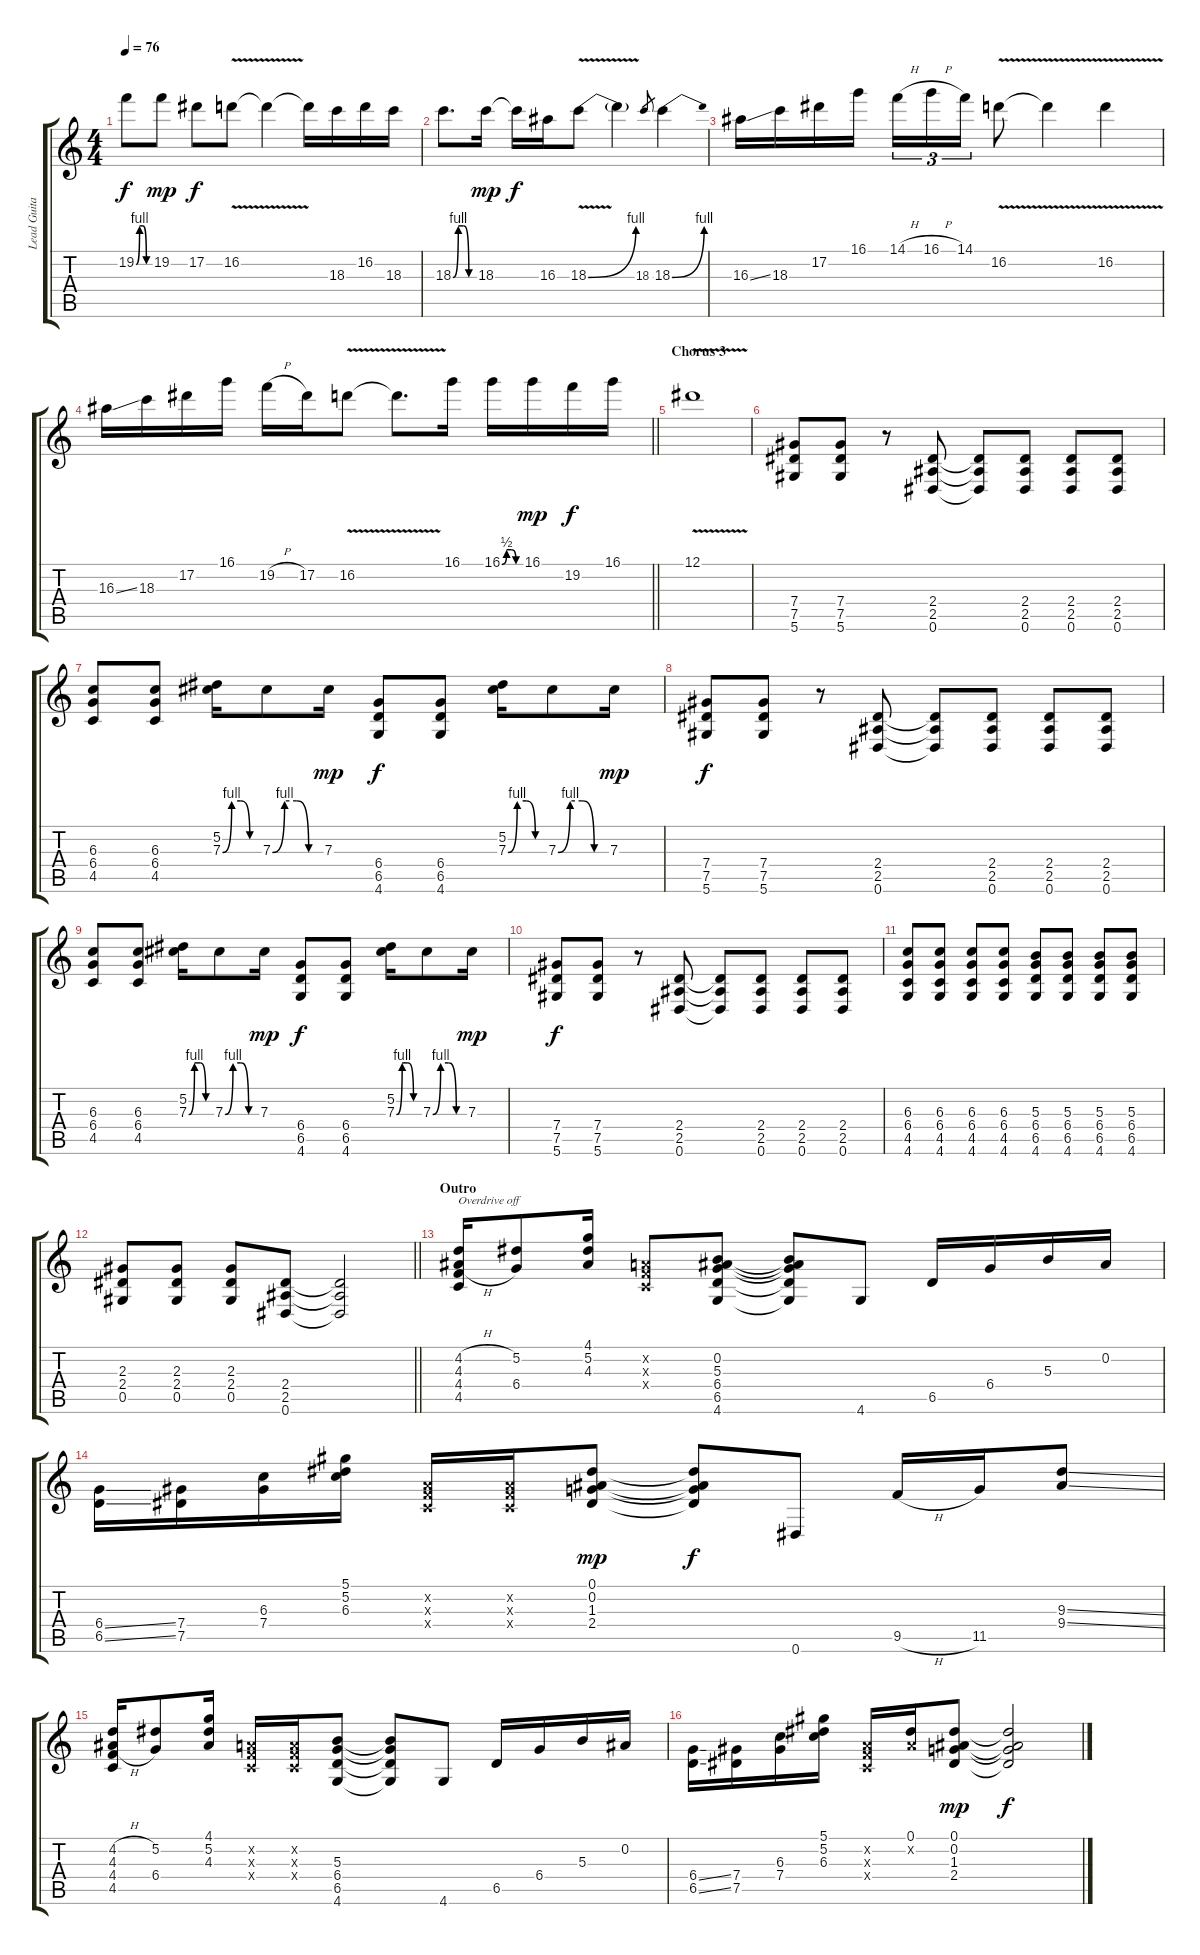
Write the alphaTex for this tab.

\track ("Lead Guitar" "Lead Guita") {instrument electricguitarclean}
\staff {score tabs}
\tuning (Eb4 Bb3 Gb3 Db3 Ab2 Eb2) {hide}
\ts (4 4)
\tempo 76
\clef g2
\ks c
19.2{be (custom 0 0 15 4 30 4 45 0 60 0)}.8{dy f} 19.2.8{dy mp} 17.2.8{dy f} 16.2{v}.8 16.2{t}.4 16.2{t}.16 18.3.16 16.2.16 18.3.16 |
18.3{be (custom 0 0 15 4 30 4 45 0 60 0)}.8{d} 18.3.16{dy mp} 18.3{t}.16{dy f} 16.3.16 18.3{be (bend 0 0 60 4) v}.8 18.3{t}.4 18.3.8{gr} 18.3{be (bend 0 0 60 4)}.4 |
16.3{ss}.16 18.3.16 17.2.16 16.1.16 14.1{h}.16{tu (3 2)} 16.1{h}.16{tu (3 2)} 14.1.16{tu (3 2)} 16.2{v}.8 16.2{t}.4 16.2{v}.4 |
\barLineRight lightlight
16.3{ss}.16 18.3.16 17.2.16 16.1.16 19.2{h}.16 17.2.16 16.2{v}.8 16.2{t}.8{d} 16.1.16 16.1{be (custom 0 0 15 2 30 2 45 0 60 0)}.16 16.1.16{dy mp} 19.2.16{dy f} 16.1.16 |
\section ("" "Chorus 3")
12.1{v}.1 |
(7.4 7.5 5.6).8 (7.4 7.5 5.6).8 r.8 (2.4 2.5 0.6).8 (2.4{t} 2.5{t} 0.6{t}).8 (2.4 2.5 0.6).8 (2.4 2.5 0.6).8 (2.4 2.5 0.6).8 |
(6.3 6.4 4.5).8 (6.3 6.4 4.5).8 (5.2 7.3{be (custom 0 0 15 4 30 4 45 0 60 0)}).16 7.3{be (custom 0 0 15 4 30 4 45 0 60 0)}.8 7.3.16{dy mp} (6.4 6.5 4.6).8{dy f} (6.4 6.5 4.6).8 (5.2 7.3{be (custom 0 0 15 4 30 4 45 0 60 0)}).16 7.3{be (custom 0 0 15 4 30 4 45 0 60 0)}.8 7.3.16{dy mp} |
(7.4 7.5 5.6).8{dy f} (7.4 7.5 5.6).8 r.8 (2.4 2.5 0.6).8 (2.4{t} 2.5{t} 0.6{t}).8 (2.4 2.5 0.6).8 (2.4 2.5 0.6).8 (2.4 2.5 0.6).8 |
(6.3 6.4 4.5).8 (6.3 6.4 4.5).8 (5.2 7.3{be (custom 0 0 15 4 30 4 45 0 60 0)}).16 7.3{be (custom 0 0 15 4 30 4 45 0 60 0)}.8 7.3.16{dy mp} (6.4 6.5 4.6).8{dy f} (6.4 6.5 4.6).8 (5.2 7.3{be (custom 0 0 15 4 30 4 45 0 60 0)}).16 7.3{be (custom 0 0 15 4 30 4 45 0 60 0)}.8 7.3.16{dy mp} |
(7.4 7.5 5.6).8{dy f} (7.4 7.5 5.6).8 r.8 (2.4 2.5 0.6).8 (2.4{t} 2.5{t} 0.6{t}).8 (2.4 2.5 0.6).8 (2.4 2.5 0.6).8 (2.4 2.5 0.6).8 |
(6.3 6.4 4.5 4.6).8 (6.3 6.4 4.5 4.6).8 (6.3 6.4 4.5 4.6).8 (6.3 6.4 4.5 4.6).8 (5.3 6.4 6.5 4.6).8 (5.3 6.4 6.5 4.6).8 (5.3 6.4 6.5 4.6).8 (5.3 6.4 6.5 4.6).8 |
\barLineRight lightlight
(2.3 2.4 0.5).8 (2.3 2.4 0.5).8 (2.3 2.4 0.5).8 (2.4 2.5 0.6).8 (2.4{t} 2.5{t} 0.6{t}).2 |
\section ("" "Outro")
(4.2{h} 4.3 4.4{h} 4.5).16{txt "Overdrive off" instrument electricguitarclean} (5.2 6.4).8 (4.1 5.2 4.3).16 (-1.2{x} -1.3{x} -1.4{x}).8 (0.2 5.3 6.4 6.5 4.6).8 (0.2{t} 5.3{t} 6.4{t} 6.5{t} 4.6{t}).8 4.6.8 6.5.16 6.4.16 5.3.16 0.2.16 |
(6.4{ss} 6.5{ss}).16 (7.4 7.5).16 (6.3 7.4).16 (5.1 5.2 6.3).16 (-1.2{x} -1.3{x} -1.4{x}).16 (-1.2{x} -1.3{x} -1.4{x}).16 (0.1 0.2 1.3 2.4).8{dy mp} (0.1{t} 0.2{t} 1.3{t} 2.4{t}).8{dy f} 0.6.8 9.5{h}.16 11.5.16 (9.3{ss} 9.4{ss}).8 |
(4.2{h} 4.3 4.4{h} 4.5).16 (5.2 6.4).8 (4.1 5.2 4.3).16 (-1.2{x} -1.3{x} -1.4{x}).16 (-1.2{x} -1.3{x} -1.4{x}).16 (5.3 6.4 6.5 4.6).8 (5.3{t} 6.4{t} 6.5{t} 4.6{t}).8 4.6.8 6.5.16 6.4.16 5.3.16 0.2.16 |
(6.4{ss} 6.5{ss}).16 (7.4 7.5).16 (6.3 7.4).16 (5.1 5.2 6.3).16 (-1.2{x} -1.3{x} -1.4{x}).16 (0.1 -1.2{x}).16 (0.1 0.2 1.3 2.4).8{dy mp} (0.1{t} 0.2{t} 1.3{t} 2.4{t}).2{dy f}
